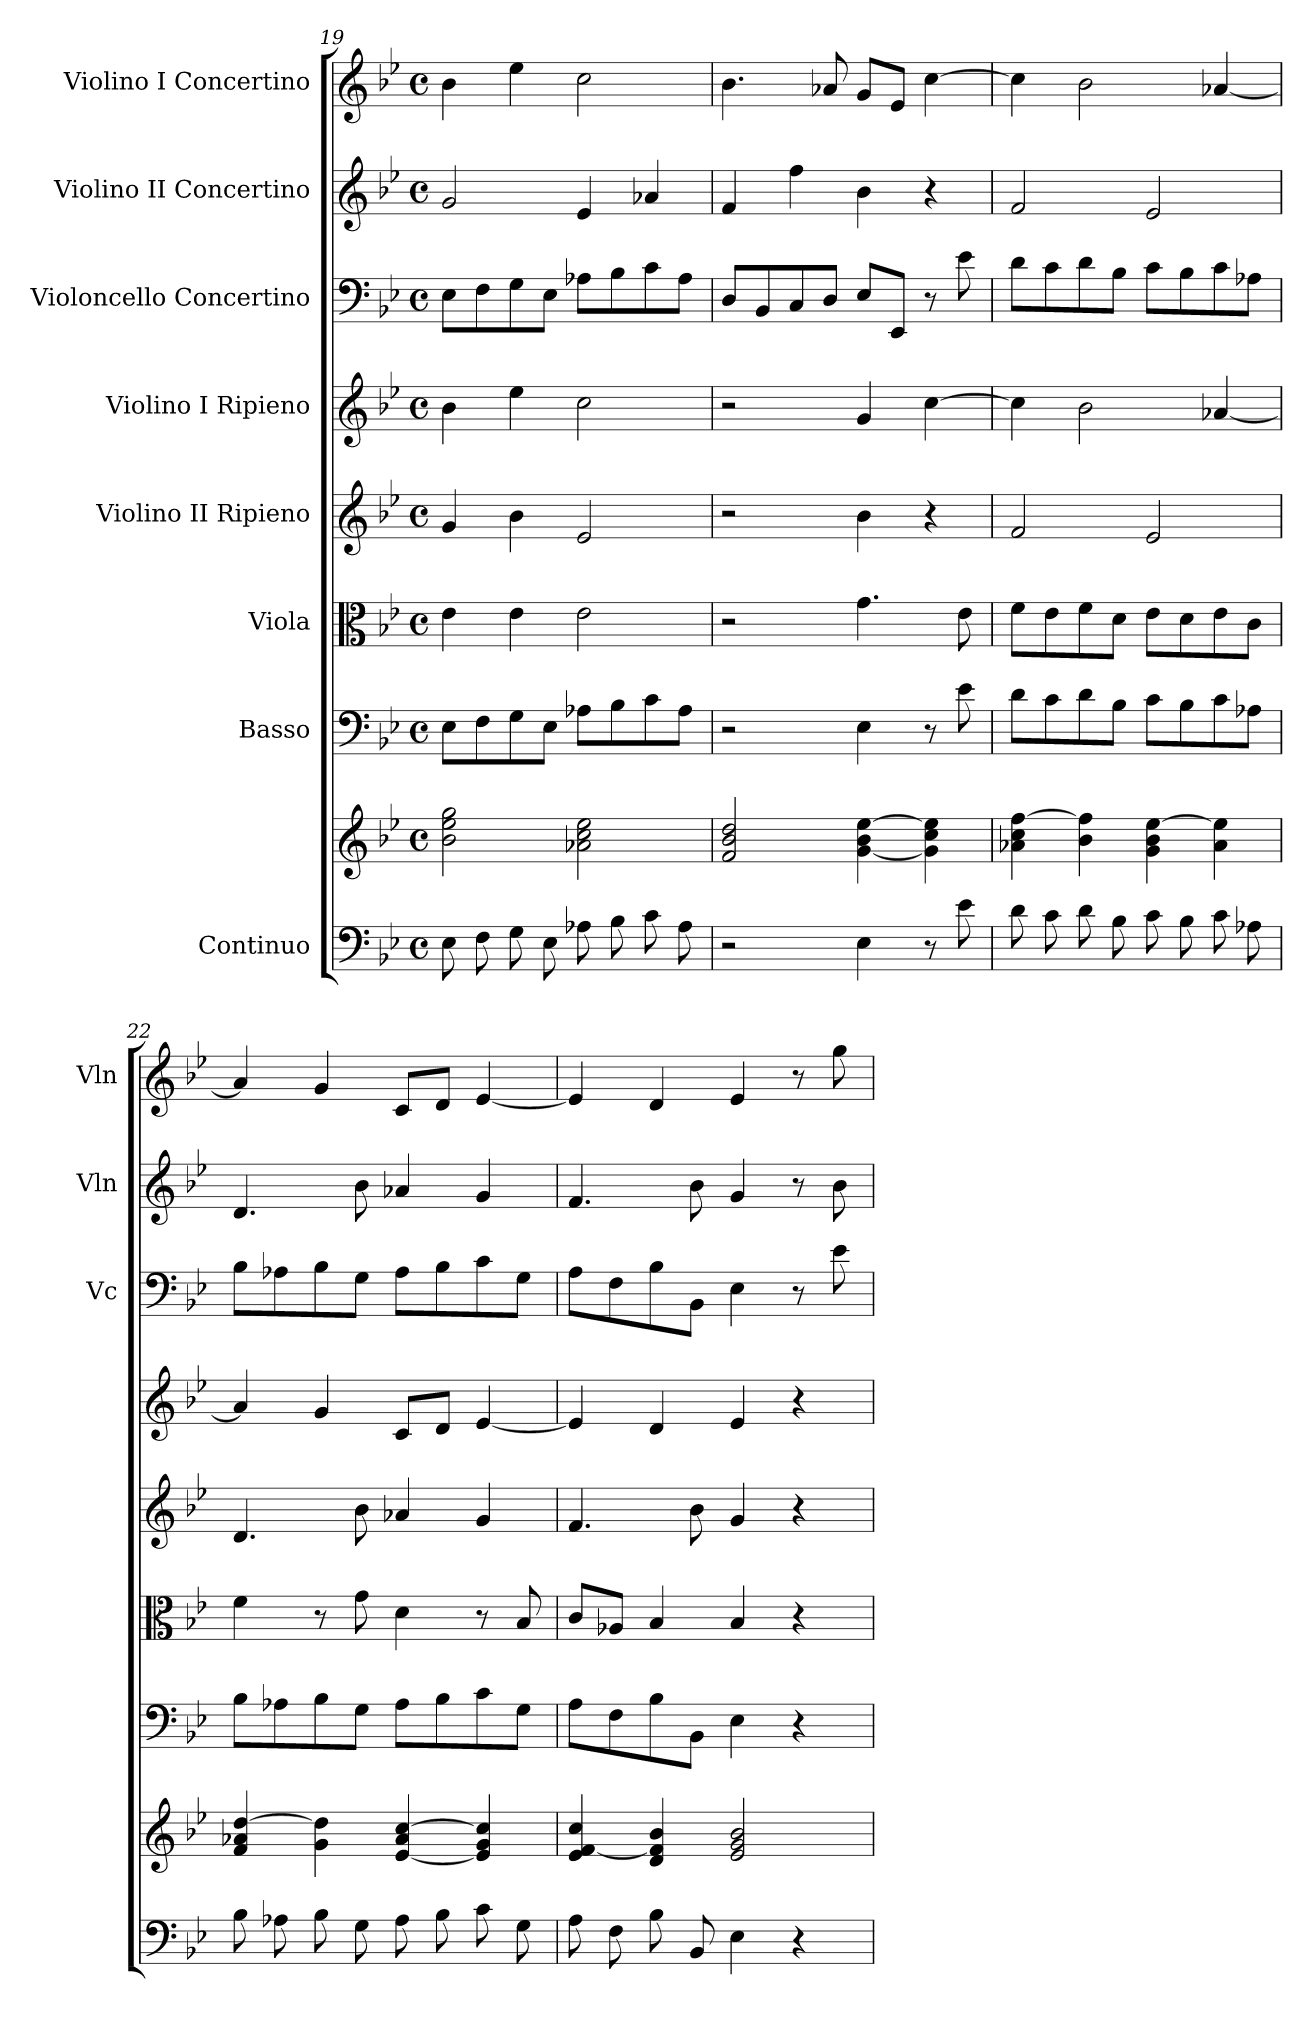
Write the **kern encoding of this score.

**kern	**kern	**kern	**kern	**kern	**kern	**kern	**kern	**kern
*part8	*part8	*part7	*part6	*part5	*part4	*part3	*part2	*part1
*staff9	*staff8	*staff7	*staff6	*staff5	*staff4	*staff3	*staff2	*staff1
*I"Continuo	*	*I"Basso	*I"Viola	*I"Violino II Ripieno	*I"Violino I Ripieno	*I"Violoncello Concertino	*I"Violino II Concertino	*I"Violino I Concertino
*	*	*	*	*	*	*I'Vc	*I'Vln	*I'Vln
*clefF4	*clefG2	*clefF4	*clefC3	*clefG2	*clefG2	*clefF4	*clefG2	*clefG2
*k[b-e-]	*k[b-e-]	*k[b-e-]	*k[b-e-]	*k[b-e-]	*k[b-e-]	*k[b-e-]	*k[b-e-]	*k[b-e-]
*M4/4	*M4/4	*M4/4	*M4/4	*M4/4	*M4/4	*M4/4	*M4/4	*M4/4
*met(c)	*met(c)	*met(c)	*met(c)	*met(c)	*met(c)	*met(c)	*met(c)	*met(c)
=19	=19	=19	=19	=19	=19	=19	=19	=19
8E-\	2b-\ 2ee-\ 2gg\	8E-\L	4e-\	4g/	4b-\	8E-\L	2g/	4b-\
8F\	.	8F\	.	.	.	8F\	.	.
8G\	.	8G\	4e-\	4b-\	4ee-\	8G\	.	4ee-\
8E-\	.	8E-\J	.	.	.	8E-\J	.	.
8A-X\	2a-X\ 2cc\ 2ee-\	8A-X\L	2e-\	2e-/	2cc\	8A-X\L	4e-/	2cc\
8B-\	.	8B-\	.	.	.	8B-\	.	.
8c\	.	8c\	.	.	.	8c\	4a-X/	.
8A-\	.	8A-\J	.	.	.	8A-\J	.	.
=20	=20	=20	=20	=20	=20	=20	=20	=20
2r	2f/ 2b-/ 2dd/	2r	2r	2r	2r	8D/L	4f/	4.b-\
.	.	.	.	.	.	8BB-/	.	.
.	.	.	.	.	.	8C/	4ff\	.
.	.	.	.	.	.	8D/J	.	8a-X/
4E-\	[4g\ 4b-\ [4ee-\	4E-\	4.g\	4b-\	4g/	8E-/L	4b-\	8g/L
.	.	.	.	.	.	8EE-/J	.	8e-/J
8r	4g\] 4cc\ 4ee-\]	8r	.	4r	[4cc\	8r	4r	[4cc\
8e-\	.	8e-\	8e-\	.	.	8e-\	.	.
=21	=21	=21	=21	=21	=21	=21	=21	=21
8d\	4a-X\ 4cc\ [4ff\	8d\L	8f\L	2f/	4cc\]	8d\L	2f/	4cc\]
8c\	.	8c\	8e-\	.	.	8c\	.	.
8d\	4b-\ 4ff\]	8d\	8f\	.	2b-\	8d\	.	2b-\
8B-\	.	8B-\J	8d\J	.	.	8B-\J	.	.
8c\	4g\ 4b-\ [4ee-\	8c\L	8e-\L	2e-/	.	8c\L	2e-/	.
8B-\	.	8B-\	8d\	.	.	8B-\	.	.
8c\	4a-\ 4ee-\]	8c\	8e-\	.	[4a-X/	8c\	.	[4a-X/
8A-X\	.	8A-X\J	8c\J	.	.	8A-X\J	.	.
=22	=22	=22	=22	=22	=22	=22	=22	=22
8B-\	4f/ 4a-X/ [4dd/	8B-\L	4f\	4.d/	4a-/]	8B-\L	4.d/	4a-/]
8A-X\	.	8A-X\	.	.	.	8A-X\	.	.
8B-\	4g\ 4dd\]	8B-\	8r	.	4g/	8B-\	.	4g/
8G\	.	8G\J	8g\	8b-\	.	8G\J	8b-\	.
8A-\	[4e-/ 4a-/ [4cc/	8A-\L	4d\	4a-X/	8c/L	8A-\L	4a-X/	8c/L
8B-\	.	8B-\	.	.	8d/J	8B-\	.	8d/J
8c\	4e-/] 4g/ 4cc/]	8c\	8r	4g/	[4e-/	8c\	4g/	[4e-/
8G\	.	8G\J	8B-/	.	.	8G\J	.	.
!!LO:PB:g=z
=23	=23	=23	=23	=23	=23	=23	=23	=23
8A\	4e-/ [4f/ 4cc/	8A\L	8c/L	4.f/	4e-/]	8A\L	4.f/	4e-/]
8F\	.	8F\	8A-X/J	.	.	8F\	.	.
8B-\	4d/ 4f/] 4b-/	8B-\	4B-/	.	4d/	8B-\	.	4d/
8BB-/	.	8BB-\J	.	8b-\	.	8BB-\J	8b-\	.
4E-\	2e-/ 2g/ 2b-/	4E-\	4B-/	4g/	4e-/	4E-\	4g/	4e-/
4r	.	4r	4r	4r	4r	8r	8r	8r
.	.	.	.	.	.	8e-\	8b-\	8gg\
=	=	=	=	=	=	=	=	=
*-	*-	*-	*-	*-	*-	*-	*-	*-
